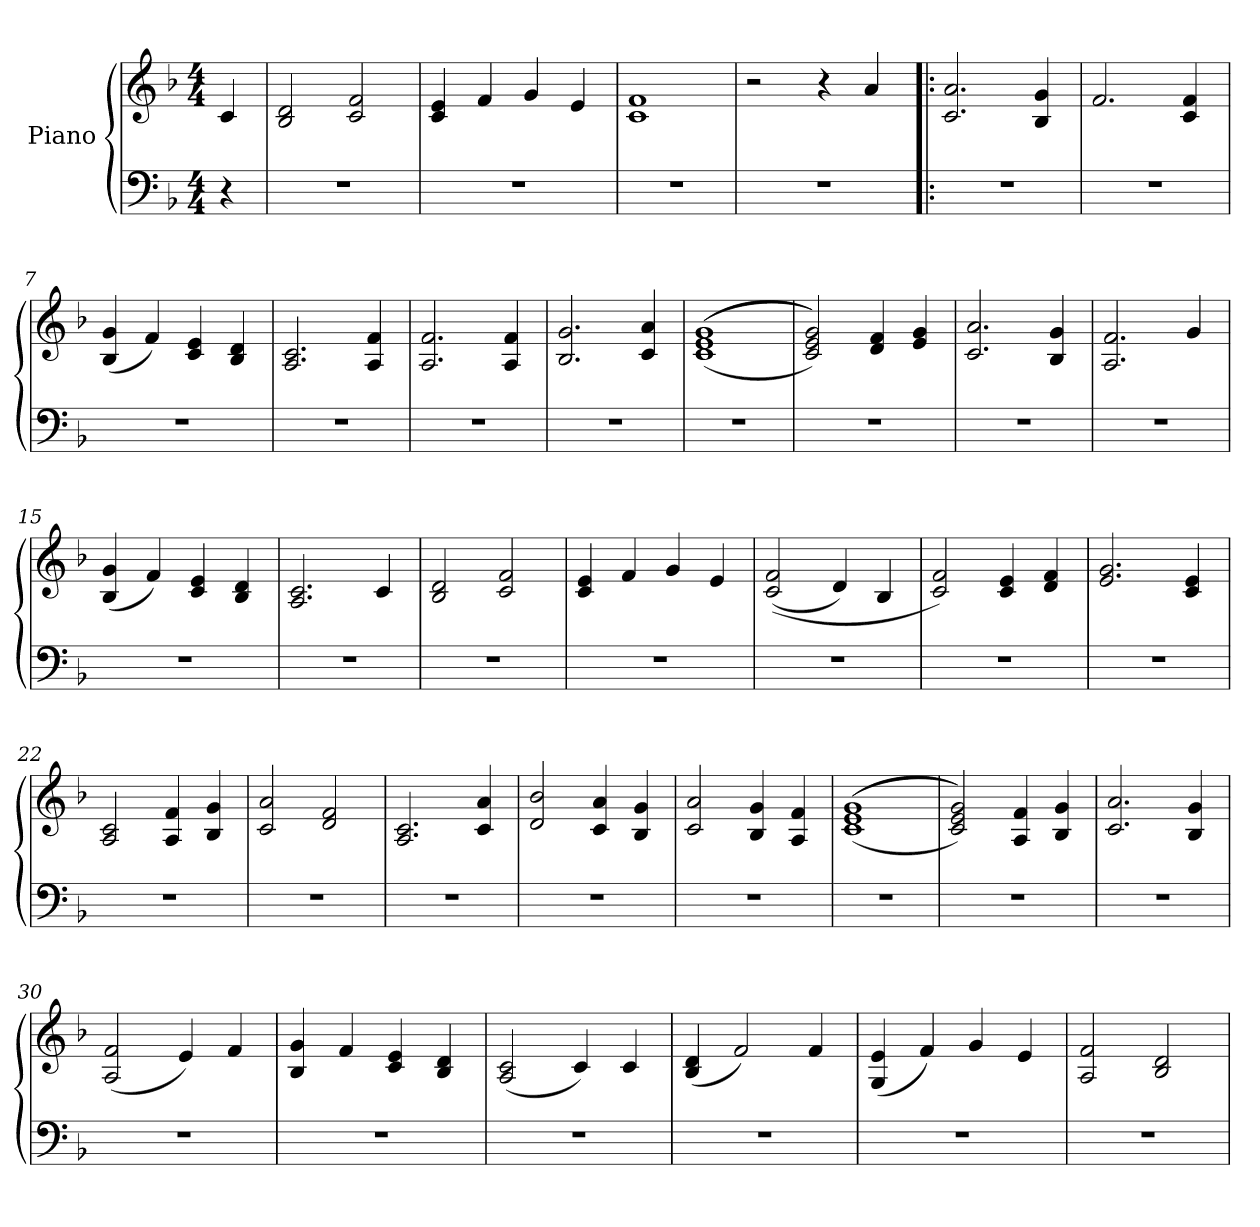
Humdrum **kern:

**kern	**kern
*part1	*part1
*staff2	*staff1
*I"Piano	*
*clefF4	*clefG2
*k[b-]	*k[b-]
*F:	*F:
*M4/4	*M4/4
=	=
4r	4c/
=1	=1
1r	2B-/ 2d/
.	2c/ 2f/
=2	=2
1r	4c/ 4e/
.	4f/
.	4g/
.	4e/
=3	=3
1r	1c 1f
=4	=4
1r	2r
.	4r
.	4a/
=5!|:	=5!|:
1r	2.c/ 2.a/
.	4B-/ 4g/
!!LO:LB:g=z
=6	=6
1r	2.f/
.	4c/ 4f/
=7	=7
1r	(4B-/ 4g/
.	4f/)
.	4c/ 4e/
.	4B-/ 4d/
=8	=8
1r	2.A/ 2.c/
.	4A/ 4f/
=9	=9
1r	2.A/ 2.f/
.	4A/ 4f/
=10	=10
1r	2.B-/ 2.g/
.	4c/ 4a/
=11	=11
1r	(((1c 1e 1g
!!LO:LB:g=z
=12	=12
1r	2c/ 2e/ 2g/)))
.	4d/ 4f/
.	4e/ 4g/
=13	=13
1r	2.c/ 2.a/
.	4B-/ 4g/
=14	=14
1r	2.A/ 2.f/
.	4g/
=15	=15
1r	(4B-/ 4g/
.	4f/)
.	4c/ 4e/
.	4B-/ 4d/
=16	=16
1r	2.A/ 2.c/
.	4c/
=17	=17
1r	2B-/ 2d/
.	2c/ 2f/
!!LO:LB:g=z
=18	=18
1r	4c/ 4e/
.	4f/
.	4g/
.	4e/
=19	=19
1r	((2c/ 2f/
.	4d/)
.	4B-/
=20	=20
1r	2c/ 2f/)
.	4c/ 4e/
.	4d/ 4f/
=21	=21
1r	2.e/ 2.g/
.	4c/ 4e/
=22	=22
1r	2A/ 2c/
.	4A/ 4f/
.	4B-/ 4g/
=23	=23
1r	2c/ 2a/
.	2d/ 2f/
!!LO:PB:g=z
=24	=24
1r	2.A/ 2.c/
.	4c/ 4a/
=25	=25
1r	2d/ 2b-/
.	4c/ 4a/
.	4B-/ 4g/
=26	=26
1r	2c/ 2a/
.	4B-/ 4g/
.	4A/ 4f/
=27	=27
1r	(((1c 1e 1g
=28	=28
1r	2c/ 2e/ 2g/)))
.	4A/ 4f/
.	4B-/ 4g/
=29	=29
1r	2.c/ 2.a/
.	4B-/ 4g/
!!LO:LB:g=z
=30	=30
1r	(2A/ 2f/
.	4e/)
.	4f/
=31	=31
1r	4B-/ 4g/
.	4f/
.	4c/ 4e/
.	4B-/ 4d/
=32	=32
1r	(2A/ 2c/
.	4c/)
.	4c/
=33	=33
1r	(4B-/ 4d/
.	2f/)
.	4f/
=34	=34
1r	(4G/ 4e/
.	4f/)
.	4g/
.	4e/
=35	=35
1r	2A/ 2f/
.	2B-/ 2d/
=	=
*-	*-
